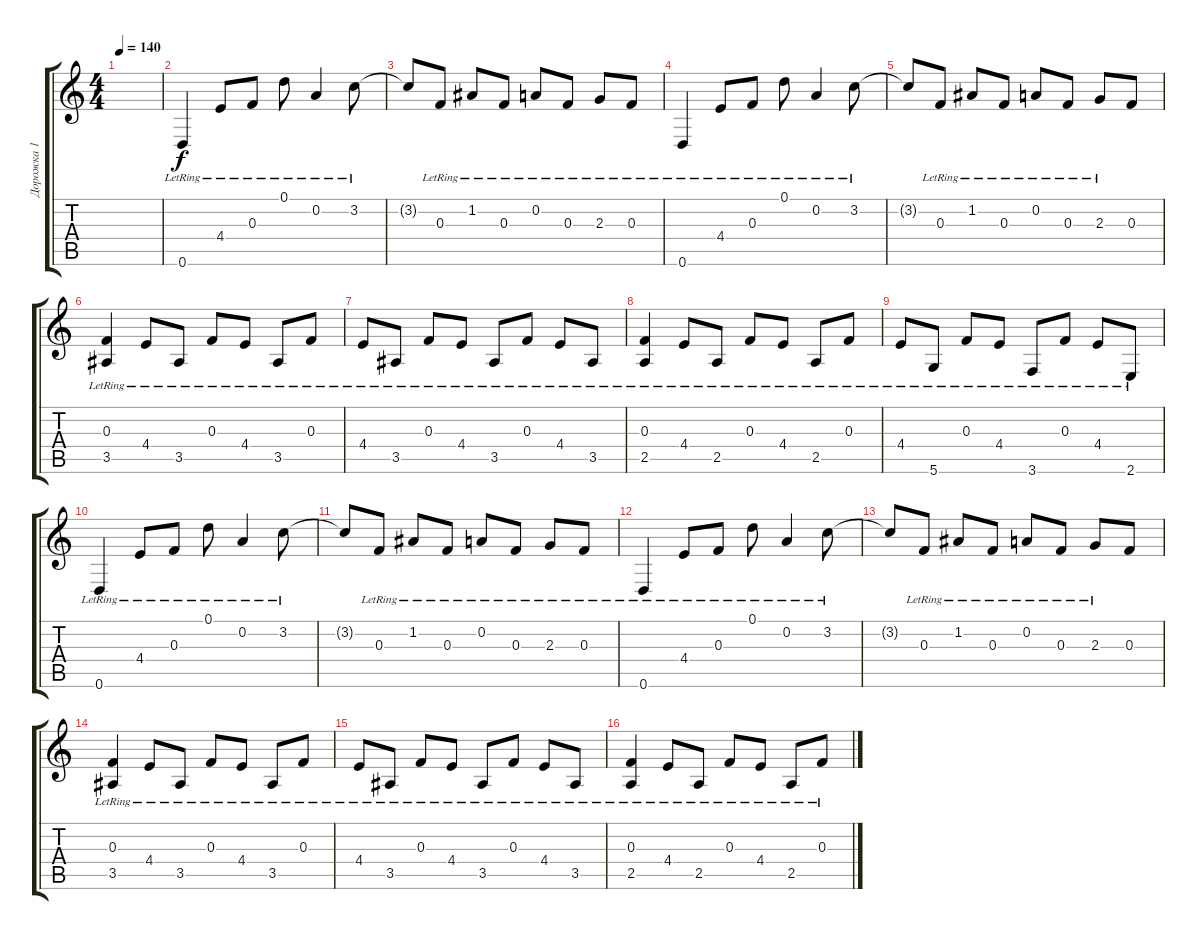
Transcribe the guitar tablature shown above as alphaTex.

\track ("Дорожка 1" "Дорожка 1") {instrument acousticguitarsteel}
\staff {score tabs}
\tuning (D4 A3 F3 C3 G2 D2) {hide}
\ts (4 4)
\tempo 140
\clef g2
\ks c
|
0.6{lr}.4 4.4{lr}.8 0.3{lr}.8 0.1{lr}.8 0.2{lr}.4 3.2{lr}.8 |
3.2{t}.8 0.3{lr}.8 1.2{lr}.8 0.3{lr}.8 0.2{lr}.8 0.3{lr}.8 2.3{lr}.8 0.3{lr}.8 |
0.6{lr}.4 4.4{lr}.8 0.3{lr}.8 0.1{lr}.8 0.2{lr}.4 3.2{lr}.8 |
3.2{t}.8 0.3{lr}.8 1.2{lr}.8 0.3{lr}.8 0.2{lr}.8 0.3{lr}.8 2.3{lr}.8 0.3.8 |
(0.3{lr} 3.5{lr}).4 4.4{lr}.8 3.5{lr}.8 0.3{lr}.8 4.4{lr}.8 3.5{lr}.8 0.3{lr}.8 |
4.4{lr}.8 3.5{lr}.8 0.3{lr}.8 4.4{lr}.8 3.5{lr}.8 0.3{lr}.8 4.4{lr}.8 3.5{lr}.8 |
(0.3{lr} 2.5{lr}).4 4.4{lr}.8 2.5{lr}.8 0.3{lr}.8 4.4{lr}.8 2.5{lr}.8 0.3{lr}.8 |
4.4{lr}.8 5.6{lr}.8 0.3{lr}.8 4.4{lr}.8 3.6{lr}.8 0.3{lr}.8 4.4{lr}.8 2.6{lr}.8 |
0.6{lr}.4 4.4{lr}.8 0.3{lr}.8 0.1{lr}.8 0.2{lr}.4 3.2{lr}.8 |
3.2{t}.8 0.3{lr}.8 1.2{lr}.8 0.3{lr}.8 0.2{lr}.8 0.3{lr}.8 2.3{lr}.8 0.3{lr}.8 |
0.6{lr}.4 4.4{lr}.8 0.3{lr}.8 0.1{lr}.8 0.2{lr}.4 3.2{lr}.8 |
3.2{t}.8 0.3{lr}.8 1.2{lr}.8 0.3{lr}.8 0.2{lr}.8 0.3{lr}.8 2.3{lr}.8 0.3.8 |
(0.3{lr} 3.5{lr}).4 4.4{lr}.8 3.5{lr}.8 0.3{lr}.8 4.4{lr}.8 3.5{lr}.8 0.3{lr}.8 |
4.4{lr}.8 3.5{lr}.8 0.3{lr}.8 4.4{lr}.8 3.5{lr}.8 0.3{lr}.8 4.4{lr}.8 3.5{lr}.8 |
(0.3{lr} 2.5{lr}).4 4.4{lr}.8 2.5{lr}.8 0.3{lr}.8 4.4{lr}.8 2.5{lr}.8 0.3{lr}.8
